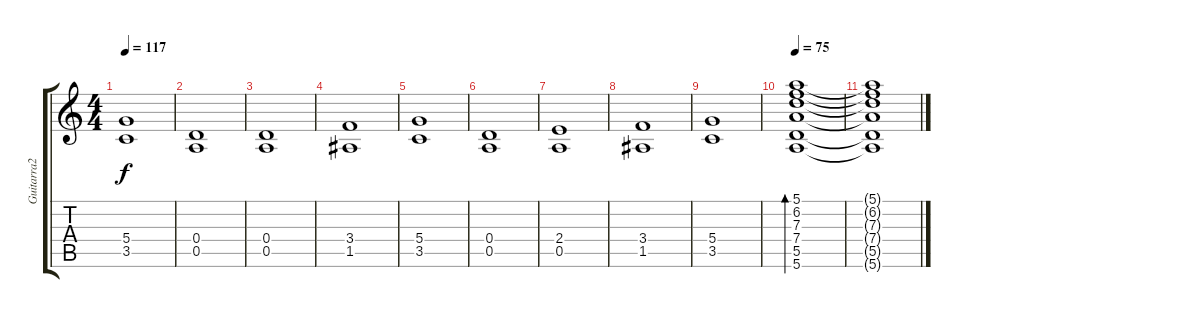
\track ("Guitarra2" "Guitarra2") {instrument acousticguitarsteel}
\staff {score tabs}
\tuning (E4 B3 G3 D3 A2 E2) {hide}
\ts (4 4)
\tempo 117
\clef g2
\ks c
(5.4 3.5).1{dy f} |
(0.4 0.5).1 |
(0.4 0.5).1 |
(3.4 1.5).1 |
(5.4 3.5).1 |
(0.4 0.5).1 |
(2.4 0.5).1 |
(3.4 1.5).1 |
(5.4 3.5).1 |
\tempo 75
(5.1 6.2 7.3 7.4 5.5 5.6).1{bd 480 instrument acousticguitarnylon} |
(5.1{t} 6.2{t} 7.3{t} 7.4{t} 5.5{t} 5.6{t}).1
